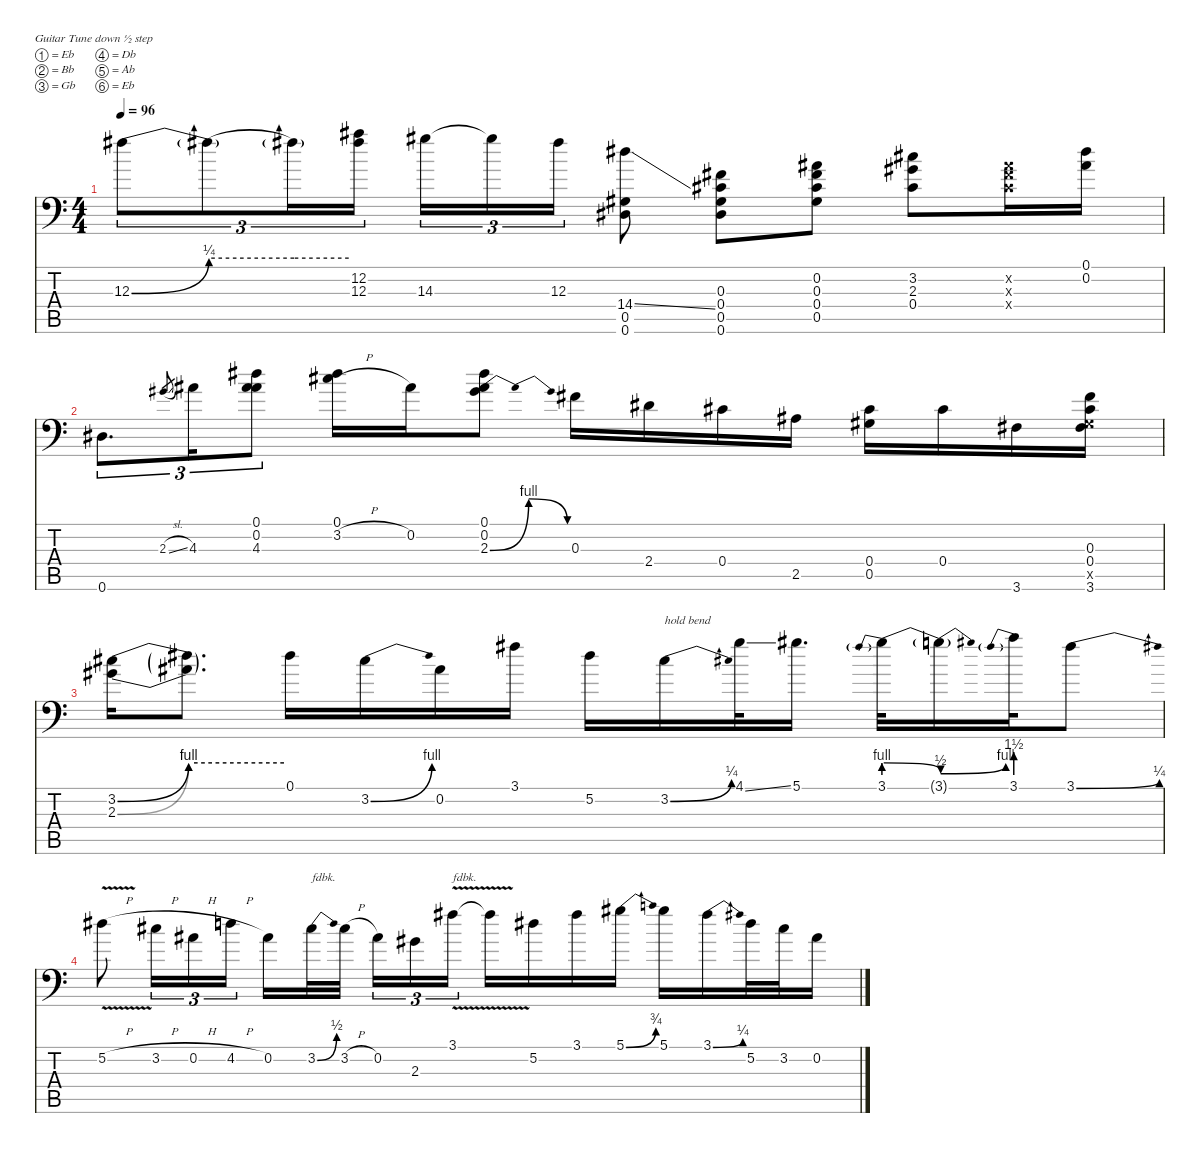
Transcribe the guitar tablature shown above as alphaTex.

\defaultSystemsLayout 4
\hideDynamics
\bracketExtendMode nobrackets
\singleTrackTrackNamePolicy hidden
\multiTrackTrackNamePolicy hidden
\otherSystemsTrackNameOrientation horizontal
\track ("Overdub-hid" "fl.bs.") {instrument fretlessbass}
\staff {score tabs}
\tuning (Eb4 Bb3 Gb3 Db3 Ab2 Eb2)
\ts (4 4)
\tempo 96
\clef f4
\ks c
12.3{be (bend 0 0 60 1) acc #}.8{tu (3 2) dy ff beam Down} 12.3{be (hold 0 1 60 1) t acc #}.8{tu (3 2) dy f beam Down} 12.3{be (hold 0 1 60 1) t acc #}.16{tu (3 2) beam Down} (12.2{acc #} 12.3{acc #}).16{tu (3 2) beam Down} 14.3{acc #}.16{tu (3 2) dy ff beam Down} 14.3{t acc #}.16{tu (3 2) dy f beam Down} 12.3{acc #}.16{tu (3 2) beam Down} (14.4{ss acc #} 0.5{acc #} 0.6{acc #}).8{dy ff beam Down} (0.3{acc #} 0.4{acc #} 0.5{acc #} 0.6{acc #}).8{dy f beam Down} (0.2{acc #} 0.3{acc #} 0.4{acc #} 0.5{acc #}).8{beam Down} (3.2{acc #} 2.3{acc #} 0.4{acc #}).8{dy ff beam Down} (0.2{x acc #} 0.3{x acc #} 0.4{x acc #}).16{dy f beam Down} (0.1{acc #} 0.2{acc #}).16{beam Down} |
0.6{acc #}.8{d tu (3 2) beam Down} 2.3{sl acc #}.8{gr dy mp beam Up} 4.3{acc #}.16{tu (3 2) dy f beam Down} (0.1{acc #} 0.2{acc #} 4.3{acc #}).8{tu (3 2) beam Down} (0.1{acc #} 3.2{h acc #}).16{dy ff beam Down} 0.2{acc #}.16{dy f beam Down} (0.1{acc #} 0.2{acc #} 2.3{be (bendrelease 0 0 9.999999599999999 4 19.999999199999998 4 30 0) acc #}).8{beam Down} 0.3{acc #}.16{dy ff beam Down} 2.4{acc #}.16{dy f beam Down} 0.4{acc #}.16{beam Down} 2.5{acc #}.16{beam Down} (0.4{acc #} 0.5{acc #}).16{dy ff beam Down} 0.4{acc #}.16{dy f beam Down} 3.6{acc #}.16{beam Down} (0.3{acc #} 0.4{acc #} 0.5{x acc #} 3.6{acc #}).16{beam Down} |
(3.2{be (bend 0 0 60 4) acc #} 2.3{be (bend 0 0 60 4) acc #}).16{dy ff beam Down} (3.2{be (hold 0 4 60 4) t} 2.3{be (hold 0 4 60 4) t}).8{d dy f beam Down} 0.1{acc #}.16{dy ff beam Down} 3.2{be (bend 0 0 30 4) acc #}.16{dy f beam Down} 0.2{acc #}.16{beam Down} 3.1{acc #}.16{beam Down} 5.2{acc #}.16{beam Down} 3.2{be (bend 0 0 30 1) acc #}.16{txt "hold bend" beam Down} 4.1{ss}.32{beam Down} 5.1{acc #}.16{d beam Down} 3.1{be (prebendrelease 0 4 60 2)}.32{beam Down} 3.1{be (bend 0 2 60 4) t}.16{beam Down} 3.1{be (prebend 0 6 60 6)}.32{beam Down} 3.1{be (bend 0 0 30 1) acc #}.8{beam Down} |
5.2{v h acc #}.8{dy ff beam Down} 3.2{h acc #}.16{tu (3 2) dy f beam Down} 0.2{h acc #}.16{tu (3 2) beam Down} 4.2{h}.16{tu (3 2) beam Down} 0.2{acc #}.16{beam Down} 3.2{be (bend 0 0 30 2) acc #}.32{txt "fdbk." beam Down} 3.2{h acc #}.32{dy mf beam Down} 0.2{acc #}.16{tu (3 2) dy f beam Down} 2.3{acc #}.16{tu (3 2) beam Down} 3.1{v acc #}.16{tu (3 2) txt "fdbk." beam Down} 3.1{v t acc #}.16{beam Down} 5.2{acc #}.16{beam Down} 3.1{acc #}.16{beam Down} 5.1{be (bend 0 0 30 3) acc #}.16{beam Down} 5.1{acc #}.16{dy ff beam Down} 3.1{be (bend 0 0 30 1) acc #}.16{dy f beam Down} 5.2{acc #}.32{beam Down} 3.2{acc #}.32{beam Down} 0.2{acc #}.16{beam Down}
